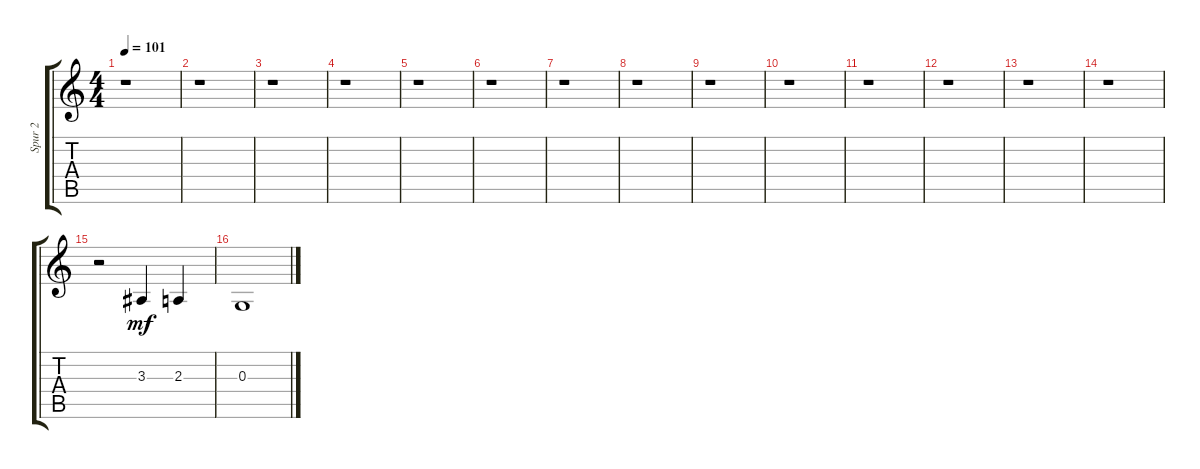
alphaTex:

\track ("Spur 2" "Spur 2") {instrument violin}
\staff {score tabs}
\tuning (E4 B3 G3 D3 A2 E2) {hide}
\ts (4 4)
\tempo 101
\clef g2
\ks c
r.1{dy mf} |
r.1 |
r.1 |
r.1 |
r.1 |
r.1 |
r.1 |
r.1 |
r.1 |
r.1 |
r.1 |
r.1 |
r.1 |
r.1 |
r.2 3.3.4 2.3.4 |
0.3.1
